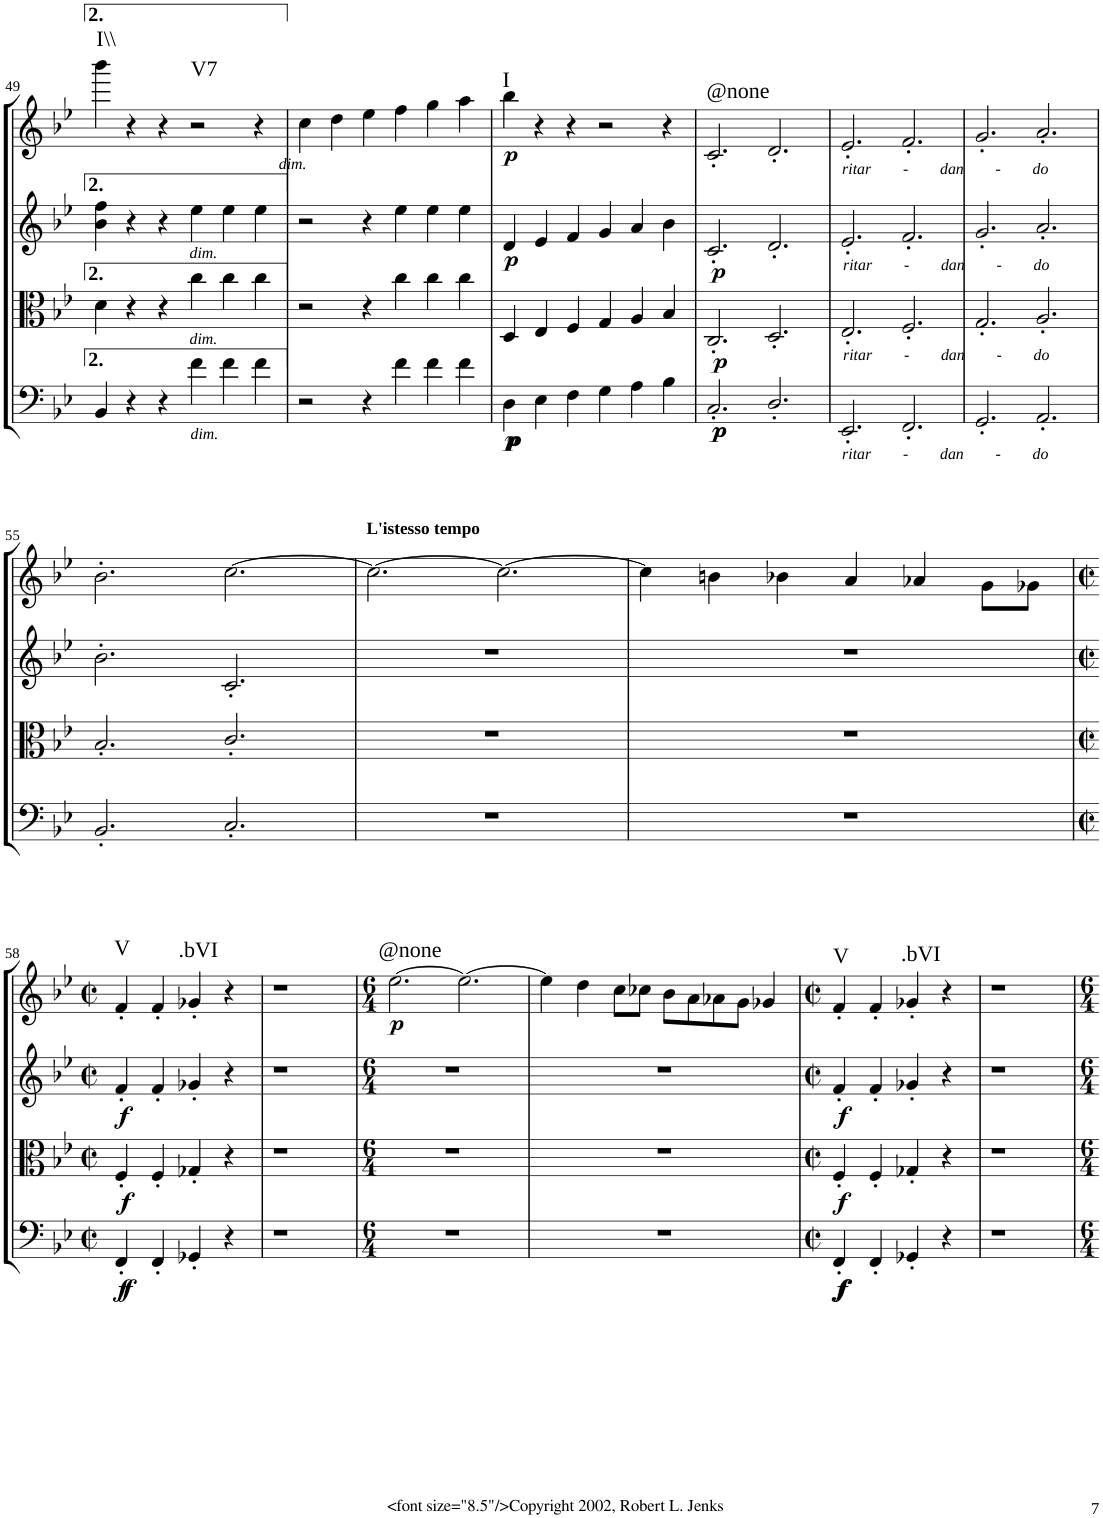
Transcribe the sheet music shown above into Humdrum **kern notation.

**kern	**dynam	**kern	**dynam	**kern	**dynam	**kern	**dynam	**harte
*part4	*part4	*part3	*part3	*part2	*part2	*part1	*part1	*part1
*staff4	*staff4	*staff3	*staff3	*staff2	*staff2	*staff1	*staff1	*
*I"Cello	*	*I"Viola	*	*I"2nd Violin	*	*I"1st Violin	*	*
*	*	*I'Vla	*	*I'Vln	*	*I'Vln	*	*
!!LO:PB:g=z
*clefF4	*	*clefC3	*	*clefG2	*	*clefG2	*	*
*k[b-e-]	*	*k[b-e-]	*	*k[b-e-]	*	*k[b-e-]	*	*
*g:	*	*g:	*	*g:	*	*g:	*	*
*M6/4	*	*M6/4	*	*M6/4	*	*M6/4	*	*
=49	=49	=49	=49	=49	=49	=49	=49	=49
!	!	!	!	!	!	!	!	!LO:H:kt=I\\
4BB-/	.	4d\	.	4b-\ 4ff\	.	4bbb-\	.	N
4r	.	4r	.	4r	.	4r	.	.
4r	.	4r	.	4r	.	4r	.	.
!	!	!	!	!LO:TX:b:i:t=dim.	!	!	!	!
!	!	!LO:TX:b:i:t=dim.	!	!	!	!	!	!
!LO:TX:b:i:t=dim.	!	!	!	!	!	!	!	!LO:H:kt=V7
4f\	.	4cc\	.	4ee-\	.	2r	.	N
4f\	.	4cc\	.	4ee-\	.	.	.	.
4f\	.	4cc\	.	4ee-\	.	4r	.	.
!	!	!	!	!	!	!LO:TX:b:i:t=dim.	!	!
=50	=50	=50	=50	=50	=50	=50	=50	=50
2r	.	2r	.	2r	.	4cc\	.	.
.	.	.	.	.	.	4dd\	.	.
4r	.	4r	.	4r	.	4ee-\	.	.
4f\	.	4cc\	.	4ee-\	.	4ff\	.	.
4f\	.	4cc\	.	4ee-\	.	4gg\	.	.
4f\	.	4cc\	.	4ee-\	.	4aa\	.	.
=51	=51	=51	=51	=51	=51	=51	=51	=51
!	!LO:DY:b	!	!	!	!	!	!	!
!	!LO:DY:n=1:b	!	!	!	!LO:DY:b	!	!LO:DY:b	!LO:H:kt=I
4D\	p p	4D/	.	4d/	p	4bb-\	p	N
4E-\	.	4E-/	.	4e-/	.	4r	.	.
4F\	.	4F/	.	4f/	.	4r	.	.
4G\	.	4G/	.	4g/	.	2r	.	.
4A\	.	4A/	.	4a/	.	.	.	.
4B-\	.	4B-/	.	4b-\	.	4r	.	.
=52	=52	=52	=52	=52	=52	=52	=52	=52
!	!LO:DY:b	!	!	!	!	!	!	!
!	!LO:DY:n=1:b	!	!LO:DY:b	!	!LO:DY:b	!	!	!LO:H:kt=@none
2.C'/	p p	2.C'/	p	2.c'/	p	2.c'/	.	N
2.D'/	.	2.D'/	.	2.d'/	.	2.d'/	.	.
=53	=53	=53	=53	=53	=53	=53	=53	=53
!	!	!	!	!	!	!LO:TX:b:i:t=ritar        -        dan        -        do	!	!
!	!	!	!	!LO:TX:b:i:t=ritar        -        dan        -        do	!	!	!	!
!	!	!LO:TX:b:i:t=ritar        -        dan        -        do	!	!	!	!	!	!
!LO:TX:b:i:t=ritar        -        dan        -        do	!	!	!	!	!	!	!	!
2.EE-'/	.	2.E-'/	.	2.e-'/	.	2.e-'/	.	.
2.FF'/	.	2.F'/	.	2.f'/	.	2.f'/	.	.
=54	=54	=54	=54	=54	=54	=54	=54	=54
2.GG'/	.	2.G'/	.	2.g'/	.	2.g'/	.	.
2.AA'/	.	2.A'/	.	2.a'/	.	2.a'/	.	.
!!LO:LB:g=z
=55	=55	=55	=55	=55	=55	=55	=55	=55
2.BB-'/	.	2.B-'/	.	2.b-'\	.	2.b-'\	.	.
2.C'/	.	2.c'/	.	2.c'/	.	[2.cc\	.	.
=56	=56	=56	=56	=56	=56	=56	=56	=56
!	!	!	!	!	!	!LO:TX:a:B:t=L'istesso tempo	!	!
1.r	.	1.r	.	1.r	.	2.cc\_	.	.
.	.	.	.	.	.	2.cc\_	.	.
=57	=57	=57	=57	=57	=57	=57	=57	=57
1.r	.	1.r	.	1.r	.	4cc\]	.	.
.	.	.	.	.	.	4bn\	.	.
.	.	.	.	.	.	4b-X\	.	.
.	.	.	.	.	.	4a/	.	.
.	.	.	.	.	.	4a-X/	.	.
.	.	.	.	.	.	8g\L	.	.
.	.	.	.	.	.	8g-X\J	.	.
!!LO:LB:g=z
=58	=58	=58	=58	=58	=58	=58	=58	=58
*M2/2	*	*M2/2	*	*M2/2	*	*M2/2	*	*
*met(c|)	*	*met(c|)	*	*met(c|)	*	*met(c|)	*	*
!	!LO:DY:b	!	!	!	!	!	!	!
!	!LO:DY:n=1:b	!	!LO:DY:b	!	!LO:DY:b	!	!	!LO:H:kt=V
4FF'/	f f	4F'/	f	4f'/	f	4f'/	.	N
4FF'/	.	4F'/	.	4f'/	.	4f'/	.	.
!	!	!	!	!	!	!	!	!LO:H:kt=.bVI
4GG-X'/	.	4G-X'/	.	4g-X'/	.	4g-X'/	.	N
4r	.	4r	.	4r	.	4r	.	.
=59	=59	=59	=59	=59	=59	=59	=59	=59
1r	.	1r	.	1r	.	1r	.	.
=60	=60	=60	=60	=60	=60	=60	=60	=60
*M6/4	*	*M6/4	*	*M6/4	*	*M6/4	*	*
!	!	!	!	!	!	!	!LO:DY:b	!LO:H:kt=@none
1.r	.	1.r	.	1.r	.	[2.ee-\	p	N
.	.	.	.	.	.	2.ee-\_	.	.
=61	=61	=61	=61	=61	=61	=61	=61	=61
1.r	.	1.r	.	1.r	.	4ee-\]	.	.
.	.	.	.	.	.	4dd\	.	.
.	.	.	.	.	.	8cc\L	.	.
.	.	.	.	.	.	8cc-X\J	.	.
.	.	.	.	.	.	8b-\L	.	.
.	.	.	.	.	.	8a\	.	.
.	.	.	.	.	.	8a-X\	.	.
.	.	.	.	.	.	8g\J	.	.
.	.	.	.	.	.	4g-X/	.	.
=62	=62	=62	=62	=62	=62	=62	=62	=62
*M2/2	*	*M2/2	*	*M2/2	*	*M2/2	*	*
*met(c|)	*	*met(c|)	*	*met(c|)	*	*met(c|)	*	*
!	!LO:DY:b	!	!	!	!	!	!	!
!	!LO:DY:n=1:b	!	!LO:DY:b	!	!LO:DY:b	!	!	!LO:H:kt=V
4FF'/	f f	4F'/	f	4f'/	f	4f'/	.	N
4FF'/	.	4F'/	.	4f'/	.	4f'/	.	.
!	!	!	!	!	!	!	!	!LO:H:kt=.bVI
4GG-X'/	.	4G-X'/	.	4g-X'/	.	4g-X'/	.	N
4r	.	4r	.	4r	.	4r	.	.
=63	=63	=63	=63	=63	=63	=63	=63	=63
1r	.	1r	.	1r	.	1r	.	.
=	=	=	=	=	=	=	=	=
*-	*-	*-	*-	*-	*-	*-	*-	*-
